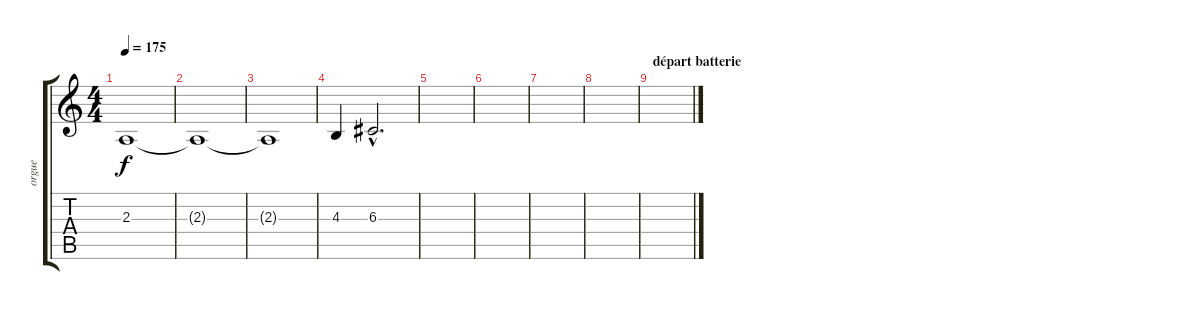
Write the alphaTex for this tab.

\track ("orgue" "orgue") {instrument churchorgan}
\staff {score tabs}
\tuning (E4 B3 G3 D3 A2 E2) {hide}
\ts (4 4)
\tempo 175
\clef g2
\ks c
2.3{t}.1{dy f} |
2.3{t}.1 |
2.3{t}.1 |
4.3.4 6.3{hac}.2{d} |
|
|
|
|
\section ("" "départ batterie")
